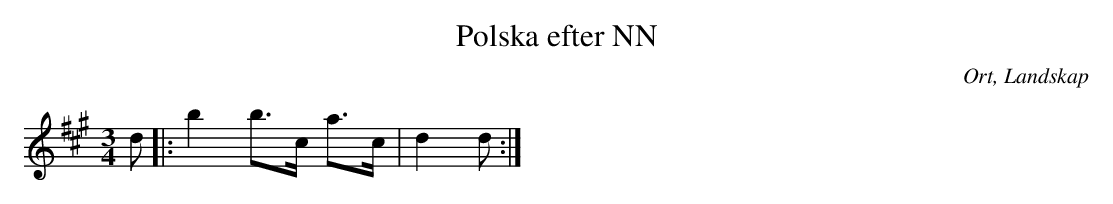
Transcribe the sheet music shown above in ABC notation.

X:1
T:Polska efter NN
O:Ort, Landskap
M:3/4
L:1/8
K:A
d|:b2 b>c a>c|d2 d  :|
